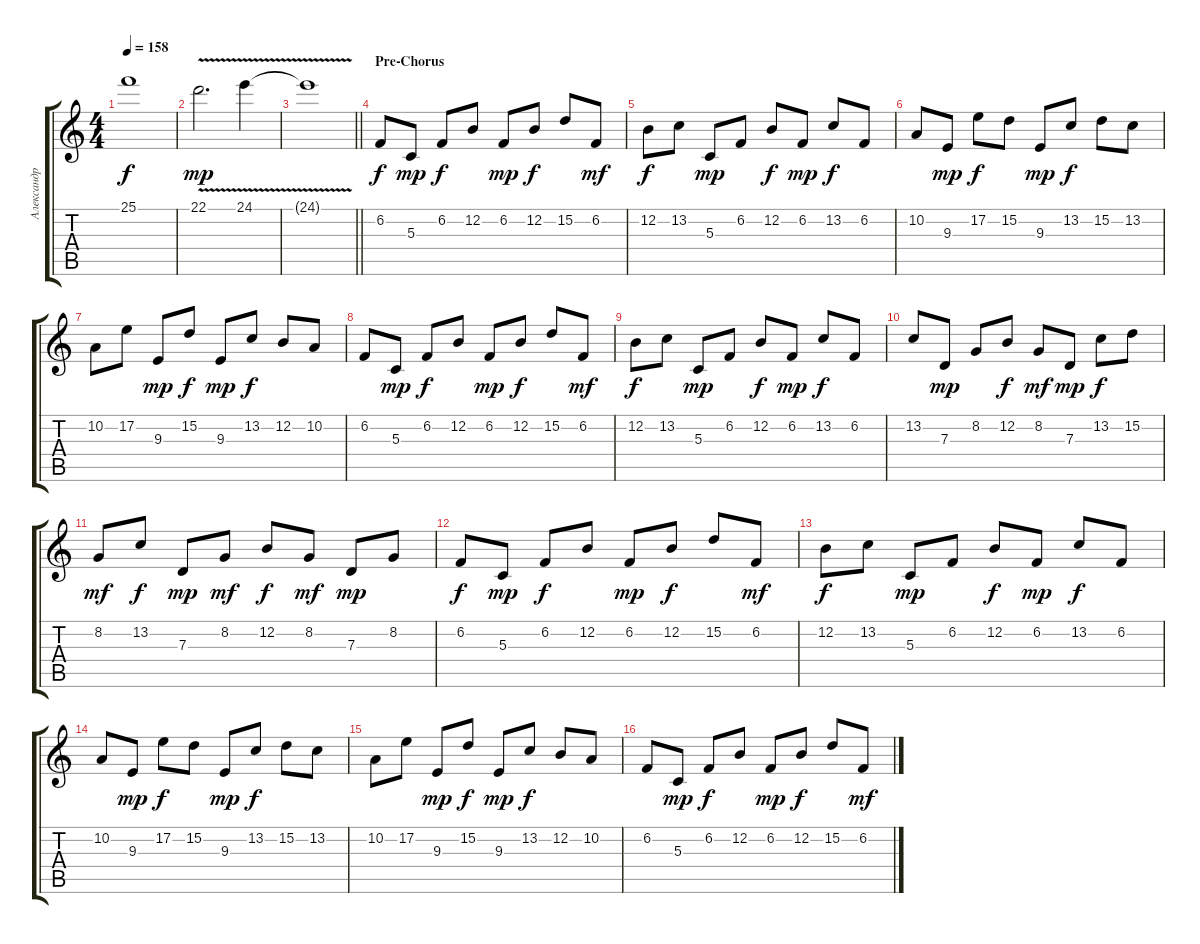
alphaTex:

\track ("Александр \"Wish\" Андрюхин" "Александр ") {instrument piccolo}
\staff {score tabs}
\tuning (E4 B3 G3 D3 A2 E2) {hide}
\ts (4 4)
\tempo 158
\clef g2
\ks c
25.1{t}.1{dy f} |
22.1{v}.2{d dy mp} 24.1{v}.4 |
\barLineRight lightlight
24.1{t}.1 |
\section ("" "Pre-Chorus")
6.2.8{dy f} 5.3.8{dy mp} 6.2.8{dy f} 12.2.8 6.2.8{dy mp} 12.2.8{dy f} 15.2.8 6.2.8{dy mf} |
12.2.8{dy f} 13.2.8 5.3.8{dy mp} 6.2.8 12.2.8{dy f} 6.2.8{dy mp} 13.2.8{dy f} 6.2.8 |
10.2.8 9.3.8{dy mp} 17.2.8{dy f} 15.2.8 9.3.8{dy mp} 13.2.8{dy f} 15.2.8 13.2.8 |
10.2.8 17.2.8 9.3.8{dy mp} 15.2.8{dy f} 9.3.8{dy mp} 13.2.8{dy f} 12.2.8 10.2.8 |
6.2.8 5.3.8{dy mp} 6.2.8{dy f} 12.2.8 6.2.8{dy mp} 12.2.8{dy f} 15.2.8 6.2.8{dy mf} |
12.2.8{dy f} 13.2.8 5.3.8{dy mp} 6.2.8 12.2.8{dy f} 6.2.8{dy mp} 13.2.8{dy f} 6.2.8 |
13.2.8 7.3.8{dy mp} 8.2.8 12.2.8{dy f} 8.2.8{dy mf} 7.3.8{dy mp} 13.2.8{dy f} 15.2.8 |
8.2.8{dy mf} 13.2.8{dy f} 7.3.8{dy mp} 8.2.8{dy mf} 12.2.8{dy f} 8.2.8{dy mf} 7.3.8{dy mp} 8.2.8 |
6.2.8{dy f} 5.3.8{dy mp} 6.2.8{dy f} 12.2.8 6.2.8{dy mp} 12.2.8{dy f} 15.2.8 6.2.8{dy mf} |
12.2.8{dy f} 13.2.8 5.3.8{dy mp} 6.2.8 12.2.8{dy f} 6.2.8{dy mp} 13.2.8{dy f} 6.2.8 |
10.2.8 9.3.8{dy mp} 17.2.8{dy f} 15.2.8 9.3.8{dy mp} 13.2.8{dy f} 15.2.8 13.2.8 |
10.2.8 17.2.8 9.3.8{dy mp} 15.2.8{dy f} 9.3.8{dy mp} 13.2.8{dy f} 12.2.8 10.2.8 |
6.2.8 5.3.8{dy mp} 6.2.8{dy f} 12.2.8 6.2.8{dy mp} 12.2.8{dy f} 15.2.8 6.2.8{dy mf}
